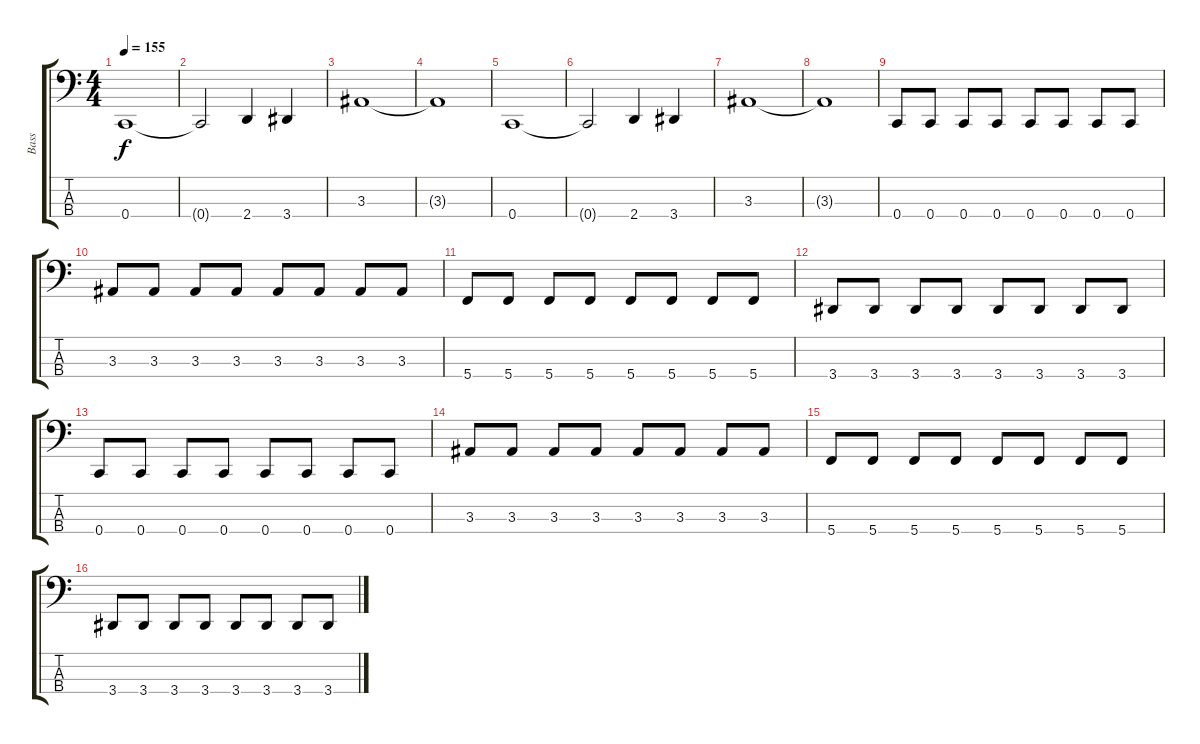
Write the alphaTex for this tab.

\track ("Bass" "Bass") {instrument electricbassfinger}
\staff {score tabs}
\tuning (F2 C2 G1 C1) {hide}
\ts (4 4)
\tempo 155
\clef f4
\ks c
0.4.1{dy f} |
0.4{t}.2 2.4.4 3.4.4 |
3.3.1 |
3.3{t}.1 |
0.4.1 |
0.4{t}.2 2.4.4 3.4.4 |
3.3.1 |
3.3{t}.1 |
0.4.8 0.4.8 0.4.8 0.4.8 0.4.8 0.4.8 0.4.8 0.4.8 |
3.3.8 3.3.8 3.3.8 3.3.8 3.3.8 3.3.8 3.3.8 3.3.8 |
5.4.8 5.4.8 5.4.8 5.4.8 5.4.8 5.4.8 5.4.8 5.4.8 |
3.4.8 3.4.8 3.4.8 3.4.8 3.4.8 3.4.8 3.4.8 3.4.8 |
0.4.8 0.4.8 0.4.8 0.4.8 0.4.8 0.4.8 0.4.8 0.4.8 |
3.3.8 3.3.8 3.3.8 3.3.8 3.3.8 3.3.8 3.3.8 3.3.8 |
5.4.8 5.4.8 5.4.8 5.4.8 5.4.8 5.4.8 5.4.8 5.4.8 |
3.4.8 3.4.8 3.4.8 3.4.8 3.4.8 3.4.8 3.4.8 3.4.8
